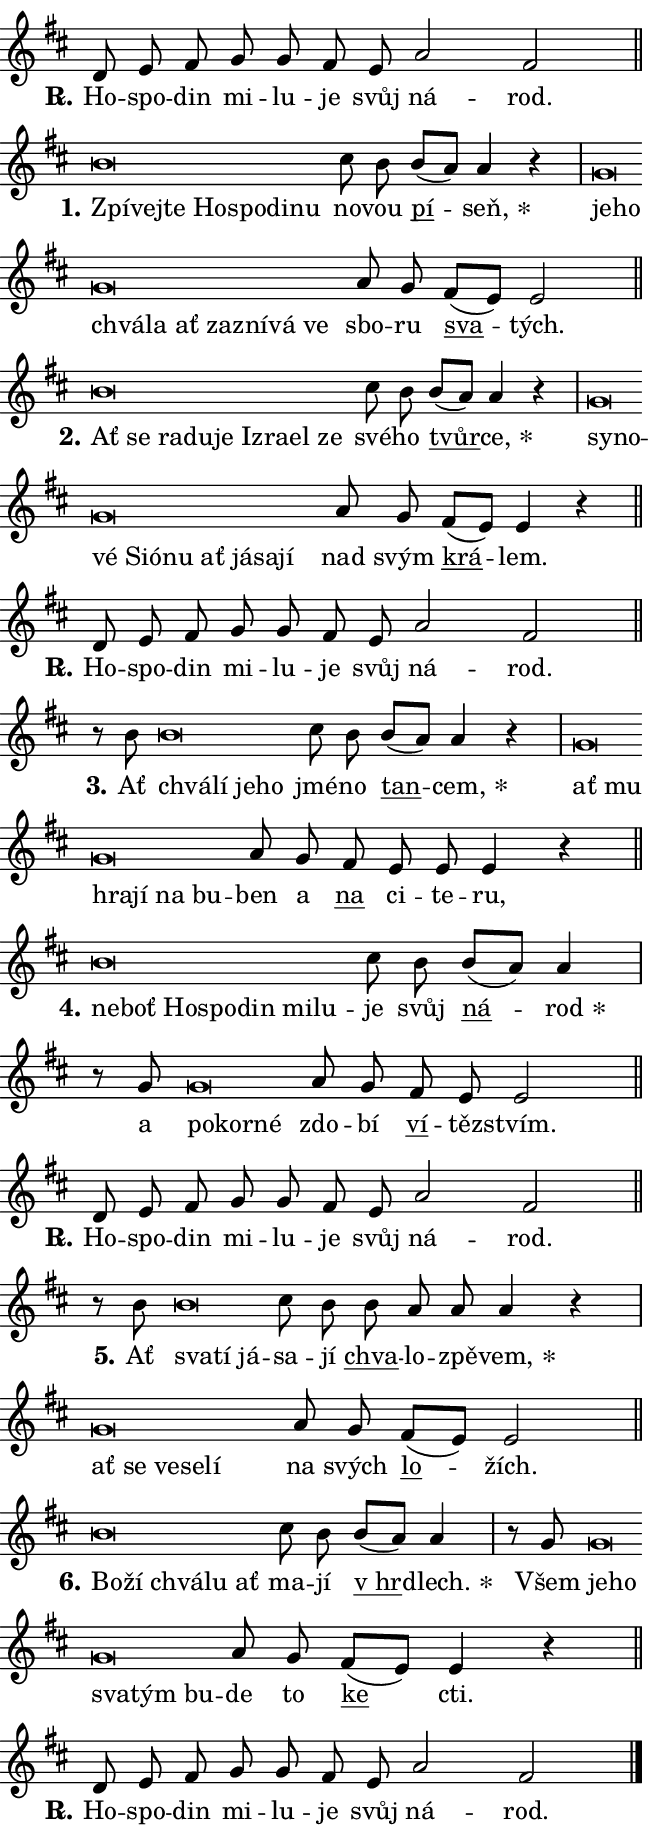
\version "2.24.0"
\header { tagline = "" }
\paper {
  indent = 0\cm
  top-margin = 0\cm
  right-margin = 0.13\cm % to fit lyric hyphens
  bottom-margin = 0\cm
  left-margin = 0\cm
  paper-width = 11\cm
  page-breaking = #ly:one-page-breaking
  system-system-spacing.basic-distance = #11
  score-system-spacing.basic-distance = #11
  ragged-last = ##f
}


%% Author: Thomas Morley
%% https://lists.gnu.org/archive/html/lilypond-user/2020-05/msg00002.html
#(define (line-position grob)
"Returns position of @var[grob} in current system:
   @code{'start}, if at first time-step
   @code{'end}, if at last time-step
   @code{'middle} otherwise
"
  (let* ((col (ly:item-get-column grob))
         (ln (ly:grob-object col 'left-neighbor))
         (rn (ly:grob-object col 'right-neighbor))
         (col-to-check-left (if (ly:grob? ln) ln col))
         (col-to-check-right (if (ly:grob? rn) rn col))
         (break-dir-left
           (and
             (ly:grob-property col-to-check-left 'non-musical #f)
             (ly:item-break-dir col-to-check-left)))
         (break-dir-right
           (and
             (ly:grob-property col-to-check-right 'non-musical #f)
             (ly:item-break-dir col-to-check-right))))
        (cond ((eqv? 1 break-dir-left) 'start)
              ((eqv? -1 break-dir-right) 'end)
              (else 'middle))))

#(define (tranparent-at-line-position vctor)
  (lambda (grob)
  "Relying on @code{line-position} select the relevant enry from @var{vctor}.
Used to determine transparency,"
    (case (line-position grob)
      ((end) (not (vector-ref vctor 0)))
      ((middle) (not (vector-ref vctor 1)))
      ((start) (not (vector-ref vctor 2))))))

noteHeadBreakVisibility =
#(define-music-function (break-visibility)(vector?)
"Makes @code{NoteHead}s transparent relying on @var{break-visibility}"
#{
  \override NoteHead.transparent =
    #(tranparent-at-line-position break-visibility)
#})

#(define delete-ledgers-for-transparent-note-heads
  (lambda (grob)
    "Reads whether a @code{NoteHead} is transparent.
If so this @code{NoteHead} is removed from @code{'note-heads} from
@var{grob}, which is supposed to be @code{LedgerLineSpanner}.
As a result ledgers are not printed for this @code{NoteHead}"
    (let* ((nhds-array (ly:grob-object grob 'note-heads))
           (nhds-list
             (if (ly:grob-array? nhds-array)
                 (ly:grob-array->list nhds-array)
                 '()))
           ;; Relies on the transparent-property being done before
           ;; Staff.LedgerLineSpanner.after-line-breaking is executed.
           ;; This is fragile ...
           (to-keep
             (remove
               (lambda (nhd)
                 (ly:grob-property nhd 'transparent #f))
               nhds-list)))
      ;; TODO find a better method to iterate over grob-arrays, similiar
      ;; to filter/remove etc for lists
      ;; For now rebuilt from scratch
      (set! (ly:grob-object grob 'note-heads)  '())
      (for-each
        (lambda (nhd)
          (ly:pointer-group-interface::add-grob grob 'note-heads nhd))
        to-keep))))

squashNotes = {
  \override NoteHead.X-extent = #'(-0.2 . 0.2)
  \override NoteHead.Y-extent = #'(-0.75 . 0)
  \override NoteHead.stencil =
    #(lambda (grob)
       (let ((pos (ly:grob-property grob 'staff-position)))
         (begin
           (if (< pos -7) (display "ERROR: Lower brevis then expected\n") (display ""))
           (if (<= pos -6) ly:text-interface::print ly:note-head::print))))
}
unSquashNotes = {
  \revert NoteHead.X-extent
  \revert NoteHead.Y-extent
  \revert NoteHead.stencil
}

hideNotes = \noteHeadBreakVisibility #begin-of-line-visible
unHideNotes = \noteHeadBreakVisibility #all-visible

% work-around for resetting accidentals
% https://lilypond.org/doc/v2.23/Documentation/notation/displaying-rhythms#unmetered-music
cadenzaMeasure = {
  \cadenzaOff
  \partial 1024 s1024
  \cadenzaOn
}

#(define-markup-command (accent layout props text) (markup?)
  "Underline accented syllable"
  (interpret-markup layout props
    #{\markup \override #'(offset . 4.3) \underline { #text }#}))

responsum = \markup \concat {
  "R" \hspace #-1.05 \path #0.1 #'((moveto 0 0.07) (lineto 0.9 0.8)) \hspace #0.05 "."
}

spaceSize = #0.6828661417322834 % exact space size for TeX Gyre Schola

\layout {
  \context {
    \Staff
    \remove "Time_signature_engraver"
    \override LedgerLineSpanner.after-line-breaking = #delete-ledgers-for-transparent-note-heads
  }
  \context {
    \Lyrics {
      \override LyricSpace.minimum-distance = \spaceSize
      \override LyricText.font-name = #"TeX Gyre Schola"
      \override LyricText.font-size = 1
      \override StanzaNumber.font-name = #"TeX Gyre Schola Bold"
      \override StanzaNumber.font-size = 1
    }
  }
  \context {
    \Score 
    \override NoteHead.text =
      #(lambda (grob) 
        (let ((pos (ly:grob-property grob 'staff-position)))
          #{\markup {
            \combine
              \halign #-0.55 \raise #(if (= pos -6) 0 0.5) \override #'(thickness . 2) \draw-line #'(3.2 . 0)
              \musicglyph "noteheads.sM1"
          }#}))
  }
}

% magnetic-lyrics.ily
%
%   written by
%     Jean Abou Samra <jean@abou-samra.fr>
%     Werner Lemberg <wl@gnu.org>
%
%   adapted by
%     Jiri Hon <jiri.hon@gmail.com>
%
% Version 2022-Apr-15

% https://www.mail-archive.com/lilypond-user@gnu.org/msg149350.html

#(define (Left_hyphen_pointer_engraver context)
   "Collect syllable-hyphen-syllable occurrences in lyrics and store
them in properties.  This engraver only looks to the left.  For
example, if the lyrics input is @code{foo -- bar}, it does the
following.

@itemize @bullet
@item
Set the @code{text} property of the @code{LyricHyphen} grob between
@q{foo} and @q{bar} to @code{foo}.

@item
Set the @code{left-hyphen} property of the @code{LyricText} grob with
text @q{foo} to the @code{LyricHyphen} grob between @q{foo} and
@q{bar}.
@end itemize

Use this auxiliary engraver in combination with the
@code{lyric-@/text::@/apply-@/magnetic-@/offset!} hook."
   (let ((hyphen #f)
         (text #f))
     (make-engraver
      (acknowledgers
       ((lyric-syllable-interface engraver grob source-engraver)
        (set! text grob)))
      (end-acknowledgers
       ((lyric-hyphen-interface engraver grob source-engraver)
        ;(when (not (grob::has-interface grob 'lyric-space-interface))
          (set! hyphen grob)));)
      ((stop-translation-timestep engraver)
       (when (and text hyphen)
         (ly:grob-set-object! text 'left-hyphen hyphen))
       (set! text #f)
       (set! hyphen #f)))))

#(define (lyric-text::apply-magnetic-offset! grob)
   "If the space between two syllables is less than the value in
property @code{LyricText@/.details@/.squash-threshold}, move the right
syllable to the left so that it gets concatenated with the left
syllable.

Use this function as a hook for
@code{LyricText@/.after-@/line-@/breaking} if the
@code{Left_@/hyphen_@/pointer_@/engraver} is active."
   (let ((hyphen (ly:grob-object grob 'left-hyphen #f)))
     (when hyphen
       (let ((left-text (ly:spanner-bound hyphen LEFT)))
         (when (grob::has-interface left-text 'lyric-syllable-interface)
           (let* ((common (ly:grob-common-refpoint grob left-text X))
                  (this-x-ext (ly:grob-extent grob common X))
                  (left-x-ext
                   (begin
                     ;; Trigger magnetism for left-text.
                     (ly:grob-property left-text 'after-line-breaking)
                     (ly:grob-extent left-text common X)))
                  ;; `delta` is the gap width between two syllables.
                  (delta (- (interval-start this-x-ext)
                            (interval-end left-x-ext)))
                  (details (ly:grob-property grob 'details))
                  (threshold (assoc-get 'squash-threshold details 0.2)))
             (when (< delta threshold)
               (let* (;; We have to manipulate the input text so that
                      ;; ligatures crossing syllable boundaries are not
                      ;; disabled.  For languages based on the Latin
                      ;; script this is essentially a beautification.
                      ;; However, for non-Western scripts it can be a
                      ;; necessity.
                      (lt (ly:grob-property left-text 'text))
                      (rt (ly:grob-property grob 'text))
                      (is-space (grob::has-interface hyphen 'lyric-space-interface))
                      (space (if is-space " " ""))
                      (extra-delta (if is-space spaceSize 0))
                      ;; Append new syllable.
                      (ltrt-space (if (and (string? lt) (string? rt))
                                (string-append lt space rt)
                                (make-concat-markup (list lt space rt))))
                      ;; Right-align `ltrt` to the right side.
                      (ltrt-space-markup (grob-interpret-markup
                               grob
                               (make-translate-markup
                                (cons (interval-length this-x-ext) 0)
                                (make-right-align-markup ltrt-space)))))
                 (begin
                   ;; Don't print `left-text`.
                   (ly:grob-set-property! left-text 'stencil #f)
                   ;; Set text and stencil (which holds all collected
                   ;; syllables so far) and shift it to the left.
                   (ly:grob-set-property! grob 'text ltrt-space)
                   (ly:grob-set-property! grob 'stencil ltrt-space-markup)
                   (ly:grob-translate-axis! grob (- (- delta extra-delta)) X))))))))))


#(define (lyric-hyphen::displace-bounds-first grob)
   ;; Make very sure this callback isn't triggered too early.
   (let ((left (ly:spanner-bound grob LEFT))
         (right (ly:spanner-bound grob RIGHT)))
     (ly:grob-property left 'after-line-breaking)
     (ly:grob-property right 'after-line-breaking)
     (ly:lyric-hyphen::print grob)))

squashThreshold = #0.4

\layout {
  \context {
    \Lyrics
    \consists #Left_hyphen_pointer_engraver
    \override LyricText.after-line-breaking =
      #lyric-text::apply-magnetic-offset!
    \override LyricHyphen.stencil = #lyric-hyphen::displace-bounds-first
    \override LyricText.details.squash-threshold = \squashThreshold
    \override LyricHyphen.minimum-distance = 0
    \override LyricHyphen.minimum-length = \squashThreshold
  }
}

squashText = \override LyricText.details.squash-threshold = 9999
unSquashText = \override LyricText.details.squash-threshold = \squashThreshold

leftText = \override LyricText.self-alignment-X = #LEFT
unLeftText = \revert LyricText.self-alignment-X

starOffset = #(lambda (grob) 
                (let ((x_offset (ly:self-alignment-interface::aligned-on-x-parent grob)))
                  (if (= x_offset 0) 0 (+ x_offset 1.2))))

star = #(define-music-function (syllable)(string?)
"Append star separator at the end of a syllable"
#{
  \once \override LyricText.X-offset = #starOffset
  \lyricmode { \markup {
    #syllable
    \override #'((font-name . "TeX Gyre Schola Bold")) \hspace #0.2 \lower #0.65 \larger "*"
  } }
#})

starAccent = #(define-music-function (syllable)(string?)
"Append star separator at the end of a syllable and make accent"
#{
  \once \override LyricText.X-offset = #starOffset
  \lyricmode { \markup {
    \accent #syllable
    \override #'((font-name . "TeX Gyre Schola Bold")) \hspace #0.2 \lower #0.65 \larger "*"
  } }
#})

breath = #(define-music-function (syllable)(string?)
"Append breathing indicator at the end of a syllable"
#{
  \lyricmode { \markup { #syllable "+" } }
#})

optionalBreath = #(define-music-function (syllable)(string?)
"Append optional breathing indicator at the end of a syllable"
#{
  \lyricmode { \markup { #syllable "(+)" } }
#})


\score {
    <<
        \new Voice = "melody" { \cadenzaOn \key d \major \relative { d'8 e fis g g fis e a2 fis \cadenzaMeasure \bar "||" \break } }
        \new Lyrics \lyricsto "melody" { \lyricmode { \set stanza = \responsum
Ho -- spo -- din mi -- lu -- je svůj ná -- rod. } }
    >>
    \layout {}
}

\score {
    <<
        \new Voice = "melody" { \cadenzaOn \key d \major \relative { \squashNotes b'\breve*1/16 \hideNotes \breve*1/16 \bar "" \breve*1/16 \bar "" \breve*1/16 \bar "" \breve*1/16 \bar "" \breve*1/16 \breve*1/16 \bar "" \unHideNotes \unSquashNotes cis8 b \bar "" b[( a)] a4 r \cadenzaMeasure \bar "|" \squashNotes g\breve*1/16 \hideNotes \breve*1/16 \bar "" \breve*1/16 \bar "" \breve*1/16 \bar "" \breve*1/16 \bar "" \breve*1/16 \bar "" \breve*1/16 \bar "" \breve*1/16 \breve*1/16 \bar "" \unHideNotes \unSquashNotes a8 g \bar "" fis[( e)] e2 \cadenzaMeasure \bar "||" \break } }
        \new Lyrics \lyricsto "melody" { \lyricmode { \set stanza = "1."
\leftText Zpí -- \squashText vej -- te Ho -- spo -- di -- nu \unLeftText \unSquashText no -- vou \markup \accent pí -- \star seň, \leftText je -- \squashText ho chvá -- la ať za -- zní -- vá ve \unLeftText \unSquashText sbo -- ru \markup \accent sva -- tých. } }
    >>
    \layout {}
}

\score {
    <<
        \new Voice = "melody" { \cadenzaOn \key d \major \relative { \squashNotes b'\breve*1/16 \hideNotes \breve*1/16 \bar "" \breve*1/16 \bar "" \breve*1/16 \bar "" \breve*1/16 \bar "" \breve*1/16 \bar "" \breve*1/16 \bar "" \breve*1/16 \breve*1/16 \bar "" \unHideNotes \unSquashNotes cis8 b \bar "" b[( a)] a4 r \cadenzaMeasure \bar "|" \squashNotes g\breve*1/16 \hideNotes \breve*1/16 \bar "" \breve*1/16 \bar "" \breve*1/16 \bar "" \breve*1/16 \bar "" \breve*1/16 \bar "" \breve*1/16 \bar "" \breve*1/16 \bar "" \breve*1/16 \breve*1/16 \bar "" \unHideNotes \unSquashNotes a8 g \bar "" fis[( e)] e4 r \cadenzaMeasure \bar "||" \break } }
        \new Lyrics \lyricsto "melody" { \lyricmode { \set stanza = "2."
\leftText Ať \squashText se ra -- du -- je Iz -- ra -- el ze \unLeftText \unSquashText své -- ho \markup \accent tvůr -- \star ce, \leftText sy -- \squashText no -- vé Si -- ó -- nu ať já -- sa -- jí \unLeftText \unSquashText nad svým \markup \accent krá -- lem. } }
    >>
    \layout {}
}

\score {
    <<
        \new Voice = "melody" { \cadenzaOn \key d \major \relative { d'8 e fis g g fis e a2 fis \cadenzaMeasure \bar "||" \break } }
        \new Lyrics \lyricsto "melody" { \lyricmode { \set stanza = \responsum
Ho -- spo -- din mi -- lu -- je svůj ná -- rod. } }
    >>
    \layout {}
}

\score {
    <<
        \new Voice = "melody" { \cadenzaOn \key d \major \relative { r8 b' \squashNotes b\breve*1/16 \hideNotes \breve*1/16 \bar "" \breve*1/16 \breve*1/16 \bar "" \unHideNotes \unSquashNotes cis8 b \bar "" b[( a)] a4 r \cadenzaMeasure \bar "|" \squashNotes g\breve*1/16 \hideNotes \breve*1/16 \bar "" \breve*1/16 \bar "" \breve*1/16 \bar "" \breve*1/16 \breve*1/16 \bar "" \unHideNotes \unSquashNotes a8 g \bar "" fis e e e4 r \cadenzaMeasure \bar "||" \break } }
        \new Lyrics \lyricsto "melody" { \lyricmode { \set stanza = "3."
Ať \leftText chvá -- \squashText lí je -- ho \unLeftText \unSquashText jmé -- no \markup \accent tan -- \star cem, \leftText ať \squashText mu hra -- jí na bu -- \unLeftText \unSquashText ben a \markup \accent na ci -- te -- ru, } }
    >>
    \layout {}
}

\score {
    <<
        \new Voice = "melody" { \cadenzaOn \key d \major \relative { \squashNotes b'\breve*1/16 \hideNotes \breve*1/16 \bar "" \breve*1/16 \bar "" \breve*1/16 \bar "" \breve*1/16 \bar "" \breve*1/16 \breve*1/16 \bar "" \unHideNotes \unSquashNotes cis8 b \bar "" b[( a)] a4 \cadenzaMeasure \bar "|" r8 g \squashNotes g\breve*1/16 \hideNotes \breve*1/16 \breve*1/16 \bar "" \unHideNotes \unSquashNotes a8 g \bar "" fis e e2 \cadenzaMeasure \bar "||" \break } }
        \new Lyrics \lyricsto "melody" { \lyricmode { \set stanza = "4."
\leftText ne -- \squashText boť Ho -- spo -- din mi -- lu -- \unLeftText \unSquashText je svůj \markup \accent ná -- \star rod a \leftText po -- \squashText kor -- né \unLeftText \unSquashText zdo -- bí \markup \accent ví -- těz -- stvím. } }
    >>
    \layout {}
}

\score {
    <<
        \new Voice = "melody" { \cadenzaOn \key d \major \relative { d'8 e fis g g fis e a2 fis \cadenzaMeasure \bar "||" \break } }
        \new Lyrics \lyricsto "melody" { \lyricmode { \set stanza = \responsum
Ho -- spo -- din mi -- lu -- je svůj ná -- rod. } }
    >>
    \layout {}
}

\score {
    <<
        \new Voice = "melody" { \cadenzaOn \key d \major \relative { r8 b' \squashNotes b\breve*1/16 \hideNotes \breve*1/16 \breve*1/16 \bar "" \unHideNotes \unSquashNotes cis8 b \bar "" b a a a4 r \cadenzaMeasure \bar "|" \squashNotes g\breve*1/16 \hideNotes \breve*1/16 \bar "" \breve*1/16 \bar "" \breve*1/16 \breve*1/16 \bar "" \unHideNotes \unSquashNotes a8 g \bar "" fis[( e)] e2 \cadenzaMeasure \bar "||" \break } }
        \new Lyrics \lyricsto "melody" { \lyricmode { \set stanza = "5."
Ať \leftText sva -- \squashText tí já -- \unLeftText \unSquashText sa -- jí \markup \accent chva -- lo -- zpě -- \star vem, \leftText ať \squashText se ve -- se -- lí \unLeftText \unSquashText na svých \markup \accent lo -- žích. } }
    >>
    \layout {}
}

\score {
    <<
        \new Voice = "melody" { \cadenzaOn \key d \major \relative { \squashNotes b'\breve*1/16 \hideNotes \breve*1/16 \bar "" \breve*1/16 \bar "" \breve*1/16 \breve*1/16 \bar "" \unHideNotes \unSquashNotes cis8 b \bar "" b[( a)] a4 \cadenzaMeasure \bar "|" r8 g \squashNotes g\breve*1/16 \hideNotes \breve*1/16 \bar "" \breve*1/16 \bar "" \breve*1/16 \breve*1/16 \bar "" \unHideNotes \unSquashNotes a8 g \bar "" fis[( e)] e4 r \cadenzaMeasure \bar "||" \break } }
        \new Lyrics \lyricsto "melody" { \lyricmode { \set stanza = "6."
\leftText Bo -- \squashText ží chvá -- lu ať \unLeftText \unSquashText ma -- jí \markup \accent "v hr" -- \star dlech. Všem \leftText je -- \squashText ho sva -- tým bu -- \unLeftText \unSquashText de to \markup \accent ke cti. } }
    >>
    \layout {}
}

\score {
    <<
        \new Voice = "melody" { \cadenzaOn \key d \major \relative { d'8 e fis g g fis e a2 fis \cadenzaMeasure \bar "||" \break } \bar "|." }
        \new Lyrics \lyricsto "melody" { \lyricmode { \set stanza = \responsum
Ho -- spo -- din mi -- lu -- je svůj ná -- rod. } }
    >>
    \layout {}
}
